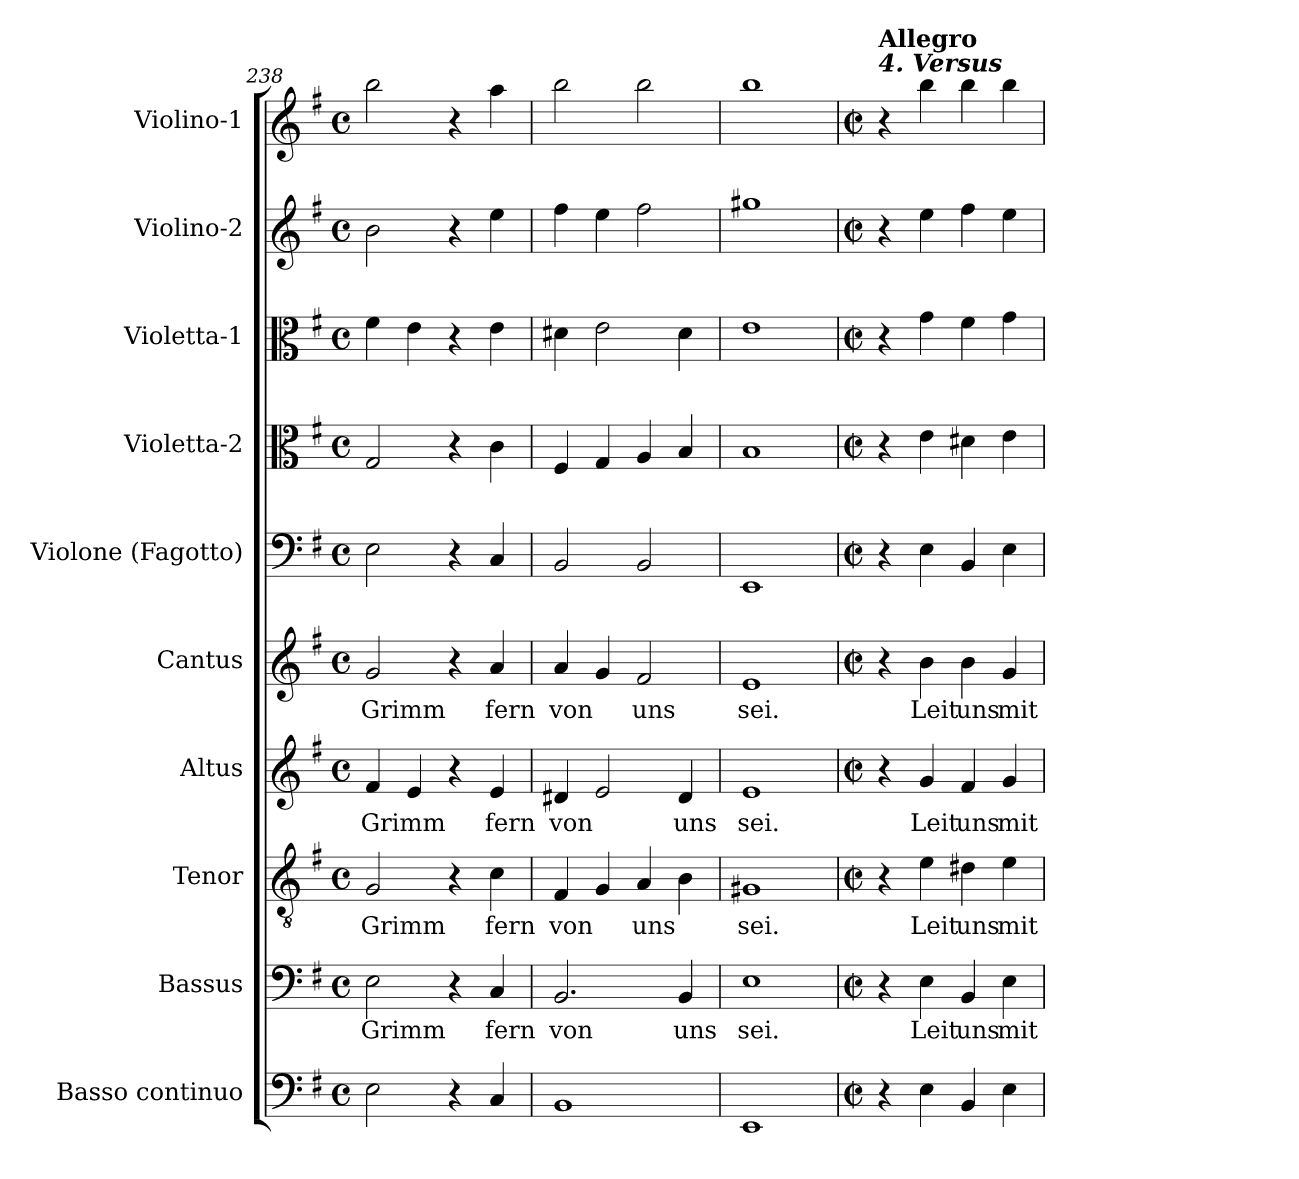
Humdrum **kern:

**kern	**kern	**text	**kern	**text	**kern	**text	**kern	**text	**kern	**kern	**kern	**kern	**kern
*part10	*part9	*part9	*part8	*part8	*part7	*part7	*part6	*part6	*part5	*part4	*part3	*part2	*part1
*staff10	*staff9	*staff9	*staff8	*staff8	*staff7	*staff7	*staff6	*staff6	*staff5	*staff4	*staff3	*staff2	*staff1
*I"Basso continuo	*I"Bassus	*	*I"Tenor	*	*I"Altus	*	*I"Cantus	*	*I"Violone (Fagotto)	*I"Violetta-2	*I"Violetta-1	*I"Violino-2	*I"Violino-1
*I'BC2	*I'B	*	*I'T	*	*I'A	*	*I'C	*	*I'Vn	*I'Va2	*I'Va1	*I'Vi2	*I'Vi1
*clefF4	*clefF4	*	*clefGv2	*	*clefG2	*	*clefG2	*	*clefF4	*clefC3	*clefC3	*clefG2	*clefG2
*k[f#]	*k[f#]	*	*k[f#]	*	*k[f#]	*	*k[f#]	*	*k[f#]	*k[f#]	*k[f#]	*k[f#]	*k[f#]
*G:	*G:	*	*G:	*	*G:	*	*G:	*	*G:	*G:	*G:	*G:	*G:
*M4/4	*M4/4	*	*M4/4	*	*M4/4	*	*M4/4	*	*M4/4	*M4/4	*M4/4	*M4/4	*M4/4
*met(c)	*met(c)	*	*met(c)	*	*met(c)	*	*met(c)	*	*met(c)	*met(c)	*met(c)	*met(c)	*met(c)
=238	=238	=238	=238	=238	=238	=238	=238	=238	=238	=238	=238	=238	=238
!	!	!LO:LY:b	!	!	!	!	!	!	!	!	!	!	!
!	!	!	!	!LO:LY:b	!	!	!	!	!	!	!	!	!
!	!	!	!	!	!	!LO:LY:b	!	!	!	!	!	!	!
!	!	!	!	!	!	!	!	!LO:LY:b	!	!	!	!	!
2E\	2E\	Grimm	2G/	Grimm	4f#/	Grimm	2g/	Grimm	2E\	2G/	4f#\	2b\	2bb\
.	.	.	.	.	4e/	.	.	.	.	.	4e\	.	.
4r	4r	.	4r	.	4r	.	4r	.	4r	4r	4r	4r	4r
!	!	!LO:LY:b	!	!	!	!	!	!	!	!	!	!	!
!	!	!	!	!LO:LY:b	!	!	!	!	!	!	!	!	!
!	!	!	!	!	!	!LO:LY:b	!	!	!	!	!	!	!
!	!	!	!	!	!	!	!	!LO:LY:b	!	!	!	!	!
4C/	4C/	fern	4c\	fern	4e/	fern	4a/	fern	4C/	4c\	4e\	4ee\	4aa\
=239	=239	=239	=239	=239	=239	=239	=239	=239	=239	=239	=239	=239	=239
!	!	!LO:LY:b	!	!	!	!	!	!	!	!	!	!	!
!	!	!	!	!LO:LY:b	!	!	!	!	!	!	!	!	!
!	!	!	!	!	!	!LO:LY:b	!	!	!	!	!	!	!
!	!	!	!	!	!	!	!	!LO:LY:b	!	!	!	!	!
1BB	2.BB/	von	4F#/	von	4d#X/	von	4a/	von	2BB/	4F#/	4d#X\	4ff#\	2bb\
.	.	.	4G/	.	2e/	.	4g/	.	.	4G/	2e\	4ee\	.
!	!	!	!	!LO:LY:b	!	!	!	!	!	!	!	!	!
!	!	!	!	!	!	!	!	!LO:LY:b	!	!	!	!	!
.	.	.	4A/	uns	.	.	2f#/	uns	2BB/	4A/	.	2ff#\	2bb\
!	!	!LO:LY:b	!	!	!	!	!	!	!	!	!	!	!
!	!	!	!	!	!	!LO:LY:b	!	!	!	!	!	!	!
.	4BB/	uns	4B\	.	4d#/	uns	.	.	.	4B/	4d#\	.	.
=240	=240	=240	=240	=240	=240	=240	=240	=240	=240	=240	=240	=240	=240
!	!	!LO:LY:b	!	!	!	!	!	!	!	!	!	!	!
!	!	!	!	!LO:LY:b	!	!	!	!	!	!	!	!	!
!	!	!	!	!	!	!LO:LY:b	!	!	!	!	!	!	!
!	!	!	!	!	!	!	!	!LO:LY:b	!	!	!	!	!
1EE	1E	sei.	1G#X	sei.	1e	sei.	1e	sei.	1EE	1B	1e	1gg#X	1bb
!!LO:PB:g=z
=241	=241	=241	=241	=241	=241	=241	=241	=241	=241	=241	=241	=241	=241
*M2/2	*M2/2	*	*M2/2	*	*M2/2	*	*M2/2	*	*M2/2	*M2/2	*M2/2	*M2/2	*M2/2
*met(c|)	*met(c|)	*	*met(c|)	*	*met(c|)	*	*met(c|)	*	*met(c|)	*met(c|)	*met(c|)	*met(c|)	*met(c|)
!	!	!	!	!	!	!	!	!	!	!	!	!	!LO:TX:a:Bi:t=4. Versus
!	!	!	!	!	!	!	!	!	!	!	!	!	!LO:TX:a:B:t=Allegro
4r	4r	.	4r	.	4r	.	4r	.	4r	4r	4r	4r	4r
!	!	!LO:LY:b	!	!	!	!	!	!	!	!	!	!	!
!	!	!	!	!LO:LY:b	!	!	!	!	!	!	!	!	!
!	!	!	!	!	!	!LO:LY:b	!	!	!	!	!	!	!
!	!	!	!	!	!	!	!	!LO:LY:b	!	!	!	!	!
4E\	4E\	Leit	4e\	Leit	4g/	Leit	4b\	Leit	4E\	4e\	4g\	4ee\	4bb\
!	!	!LO:LY:b	!	!	!	!	!	!	!	!	!	!	!
!	!	!	!	!LO:LY:b	!	!	!	!	!	!	!	!	!
!	!	!	!	!	!	!LO:LY:b	!	!	!	!	!	!	!
!	!	!	!	!	!	!	!	!LO:LY:b	!	!	!	!	!
4BB/	4BB/	uns	4d#X\	uns	4f#/	uns	4b\	uns	4BB/	4d#X\	4f#\	4ff#\	4bb\
!	!	!LO:LY:b	!	!	!	!	!	!	!	!	!	!	!
!	!	!	!	!LO:LY:b	!	!	!	!	!	!	!	!	!
!	!	!	!	!	!	!LO:LY:b	!	!	!	!	!	!	!
!	!	!	!	!	!	!	!	!LO:LY:b	!	!	!	!	!
4E\	4E\	mit	4e\	mit	4g/	mit	4g/	mit	4E\	4e\	4g\	4ee\	4bb\
=	=	=	=	=	=	=	=	=	=	=	=	=	=
*-	*-	*-	*-	*-	*-	*-	*-	*-	*-	*-	*-	*-	*-
